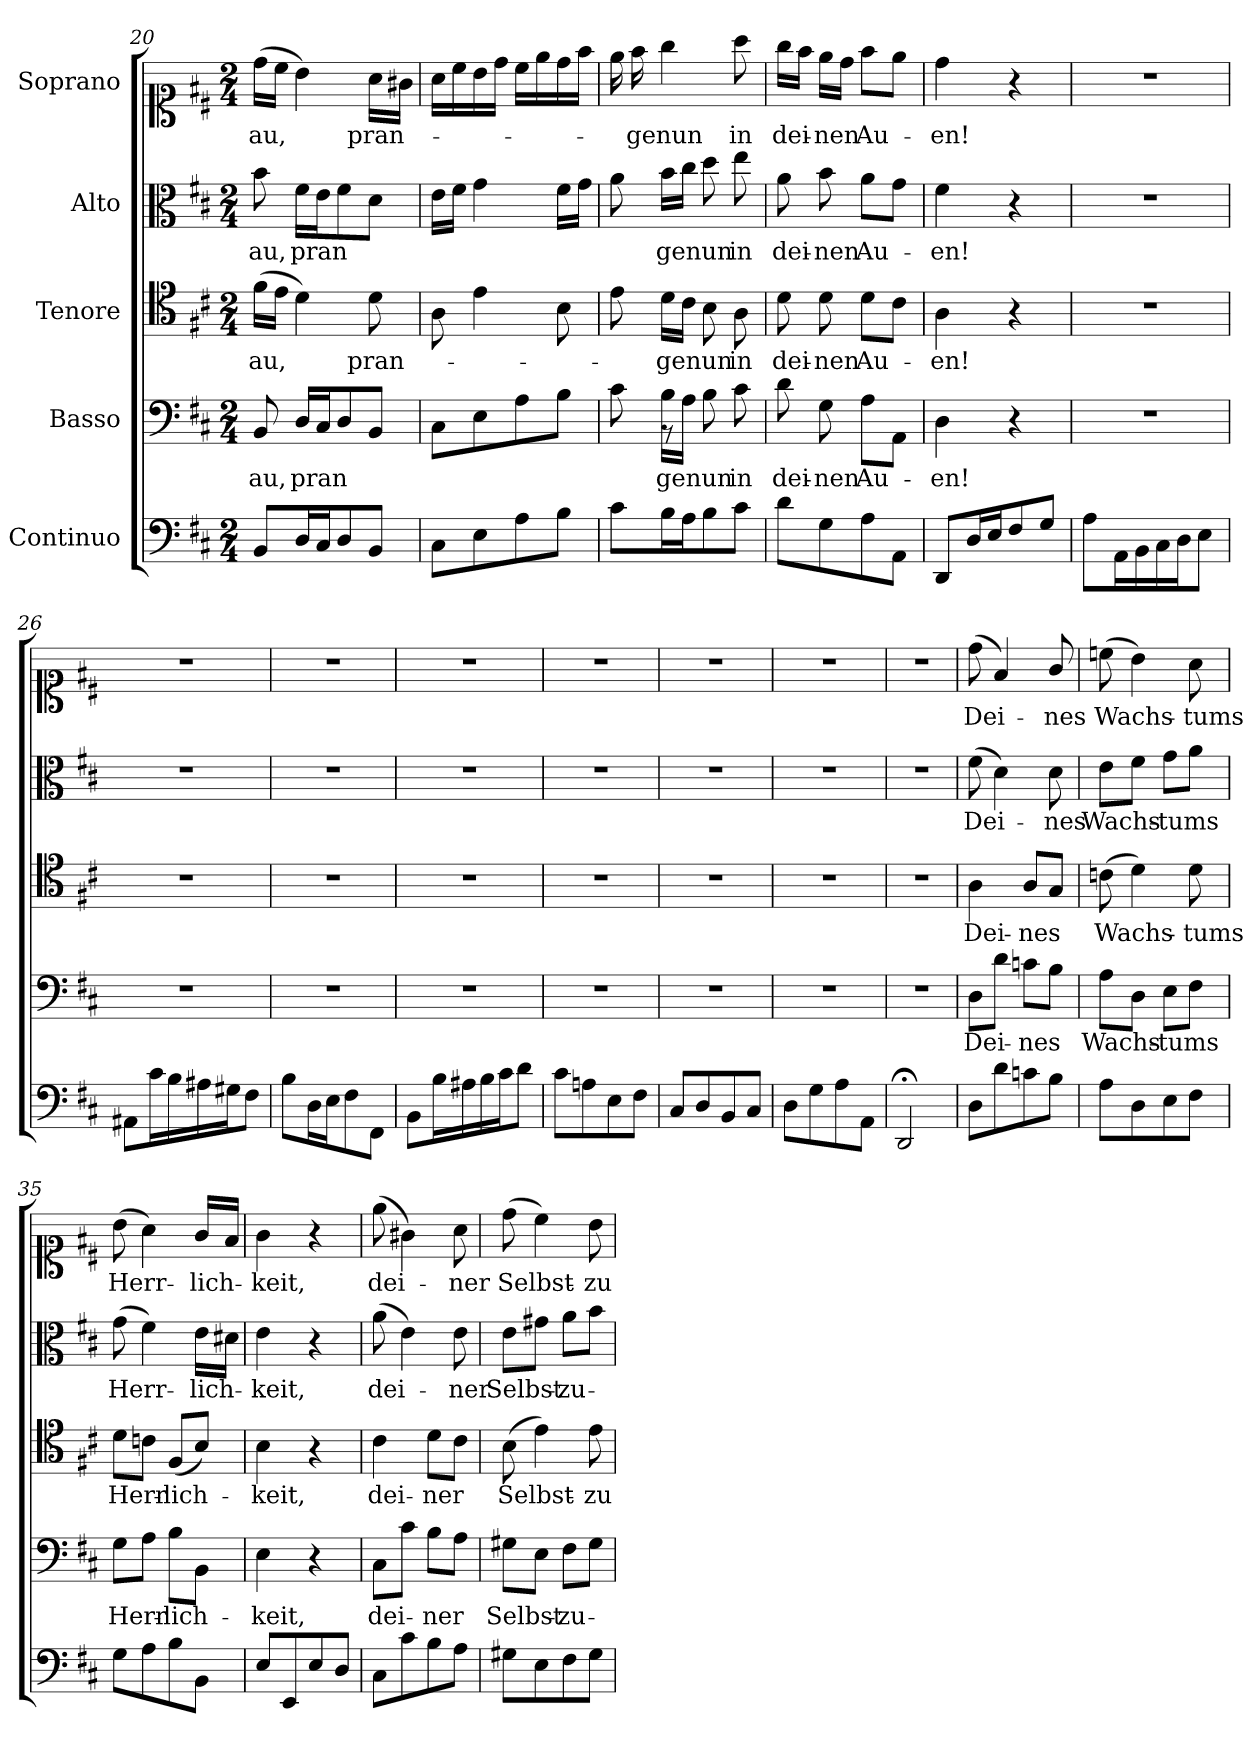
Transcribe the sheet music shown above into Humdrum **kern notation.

**kern	**kern	**text	**kern	**text	**kern	**text	**kern	**text
*part5	*part4	*part4	*part3	*part3	*part2	*part2	*part1	*part1
*staff5	*staff4	*staff4	*staff3	*staff3	*staff2	*staff2	*staff1	*staff1
*I"Continuo	*I"Basso	*	*I"Tenore	*	*I"Alto	*	*I"Soprano	*
*clefF4	*clefF4	*	*clefC4	*	*clefC3	*	*clefC1	*
*k[f#c#]	*k[f#c#]	*	*k[f#c#]	*	*k[f#c#]	*	*k[f#c#]	*
*M2/4	*M2/4	*	*M2/4	*	*M2/4	*	*M2/4	*
=20	=20	=20	=20	=20	=20	=20	=20	=20
!	!	!LO:LY:b	!	!LO:LY:b	!	!LO:LY:b	!	!LO:LY:b
8BB/L	8BB/	-au,	(16f#\LL	-au,	8b\	-au,	(16dd\LL	-au,
.	.	.	16e\JJ	.	.	.	16cc#\JJ	.
!	!	!LO:LY:b	!	!	!	!LO:LY:b	!	!
16D/L	16D/LL	pran-	4d\)	.	16f#\LL	pran-	4b\)	.
16C#/J	16C#/J	.	.	.	16e\J	.	.	.
8D/	8D/	.	.	.	8f#\	.	.	.
!	!	!	!	!LO:LY:b	!	!	!	!LO:LY:b
8BB/J	8BB/J	.	8d\	pran-	8d\J	.	16a\LL	pran-
.	.	.	.	.	.	.	16g#X\JJ	.
=21	=21	=21	=21	=21	=21	=21	=21	=21
8C#\L	8C#\L	.	8A\	.	16e\LL	.	16a\LL	.
.	.	.	.	.	16f#\JJ	.	16cc#\	.
8E\	8E\	.	4e\	.	4g\	.	16b\	.
.	.	.	.	.	.	.	16dd\JJ	.
8A\	8A\	.	.	.	.	.	16cc#\LL	.
.	.	.	.	.	.	.	16ee\	.
8B\J	8B\J	.	8B\	.	16f#\LL	.	16dd\	.
.	.	.	.	.	16g\JJ	.	16ff#\JJ	.
=22	=22	=22	=22	=22	=22	=22	=22	=22
!	!	!LO:LY:b	!	!	!	!LO:LY:b	!	!
*	*^	*	*	*	*	*	*	*
8c#\L	8c#\	8ryy	--	8e\	.	8a\	--	16ee\	.
!	!	!	!	!	!	!	!	!	!LO:LY:b
.	.	.	.	.	.	.	.	16ff#\	ge
!	!	!	!LO:LY:b	!	!LO:LY:b	!	!LO:LY:b	!	!LO:LY:b
16B\L	16B\LL	8r	ge	16d\LL	ge	16b\LL	ge	4gg\	nun
16A\J	16A\JJ	.	.	16c#\JJ	.	16cc#\JJ	.	.	.
!	!	!	!LO:LY:b	!	!LO:LY:b	!	!LO:LY:b	!	!
8B\	8B\	4ryy	nun	8B\	nun	8dd\	nun	.	.
!	!	!	!LO:LY:b	!	!LO:LY:b	!	!LO:LY:b	!	!LO:LY:b
8c#\J	8c#\	.	in	8A\	in	8ee\	in	8aa\	in
*	*v	*v	*	*	*	*	*	*	*
=23	=23	=23	=23	=23	=23	=23	=23	=23
!	!	!LO:LY:b	!	!LO:LY:b	!	!LO:LY:b	!	!LO:LY:b
8d\L	8d\	dei-	8d\	dei-	8a\	dei-	16gg\LL	dei-
.	.	.	.	.	.	.	16ff#\JJ	.
!	!	!LO:LY:b	!	!LO:LY:b	!	!LO:LY:b	!	!LO:LY:b
8G\	8G\	-nen	8d\	-nen	8b\	-nen	16ee\LL	-nen
.	.	.	.	.	.	.	16dd\JJ	.
!	!	!LO:LY:b	!	!LO:LY:b	!	!LO:LY:b	!	!LO:LY:b
8A\	8A\L	Au-	8d\L	Au-	8a\L	Au-	8ff#\L	Au-
8AA\J	8AA\J	.	8c#\J	.	8g\J	.	8ee\J	.
=24	=24	=24	=24	=24	=24	=24	=24	=24
!	!	!LO:LY:b	!	!LO:LY:b	!	!LO:LY:b	!	!LO:LY:b
8DD/L	4D\	-en!	4A\	-en!	4f#\	-en!	4dd\	en!
16D/L	.	.	.	.	.	.	.	.
16E/J	.	.	.	.	.	.	.	.
8F#/	4r	.	4r	.	4r	.	4r	.
8G/J	.	.	.	.	.	.	.	.
=25	=25	=25	=25	=25	=25	=25	=25	=25
8A\L	2r	.	2r	.	2r	.	2r	.
16AA\L	.	.	.	.	.	.	.	.
16BB\	.	.	.	.	.	.	.	.
16C#\	.	.	.	.	.	.	.	.
16D\J	.	.	.	.	.	.	.	.
8E\J	.	.	.	.	.	.	.	.
=26	=26	=26	=26	=26	=26	=26	=26	=26
8AA#X\L	2r	.	2r	.	2r	.	2r	.
16c#\L	.	.	.	.	.	.	.	.
16B\	.	.	.	.	.	.	.	.
16A#X\	.	.	.	.	.	.	.	.
16G#X\J	.	.	.	.	.	.	.	.
8F#\J	.	.	.	.	.	.	.	.
!!LO:PB:g=z
=27	=27	=27	=27	=27	=27	=27	=27	=27
8B\L	2r	.	2r	.	2r	.	2r	.
16D\L	.	.	.	.	.	.	.	.
16E\J	.	.	.	.	.	.	.	.
8F#\	.	.	.	.	.	.	.	.
8FF#\J	.	.	.	.	.	.	.	.
=28	=28	=28	=28	=28	=28	=28	=28	=28
8BB\L	2r	.	2r	.	2r	.	2r	.
16B\L	.	.	.	.	.	.	.	.
16A#X\	.	.	.	.	.	.	.	.
16B\	.	.	.	.	.	.	.	.
16c#\J	.	.	.	.	.	.	.	.
8d\J	.	.	.	.	.	.	.	.
=29	=29	=29	=29	=29	=29	=29	=29	=29
8c#\L	2r	.	2r	.	2r	.	2r	.
8An\	.	.	.	.	.	.	.	.
8E\	.	.	.	.	.	.	.	.
8F#\J	.	.	.	.	.	.	.	.
=30	=30	=30	=30	=30	=30	=30	=30	=30
8C#/L	2r	.	2r	.	2r	.	2r	.
8D/	.	.	.	.	.	.	.	.
8BB/	.	.	.	.	.	.	.	.
8C#/J	.	.	.	.	.	.	.	.
=31	=31	=31	=31	=31	=31	=31	=31	=31
8D\L	2r	.	2r	.	2r	.	2r	.
8G\	.	.	.	.	.	.	.	.
8A\	.	.	.	.	.	.	.	.
8AA\J	.	.	.	.	.	.	.	.
=32	=32	=32	=32	=32	=32	=32	=32	=32
2DD;/	2r	.	2r	.	2r	.	2r	.
=33	=33	=33	=33	=33	=33	=33	=33	=33
!	!	!LO:LY:b	!	!LO:LY:b	!	!LO:LY:b	!	!LO:LY:b
8D\L	8D\L	Dei-	4A\	Dei-	(8f#\	Dei-	(8dd\	Dei-
8d\	8d\J	.	.	.	4d\)	.	4f#/)	.
!	!	!LO:LY:b	!	!LO:LY:b	!	!	!	!
8cn\	8cn\L	-nes	8A/L	-nes	.	.	.	.
!	!	!	!	!	!	!LO:LY:b	!	!LO:LY:b
8B\J	8B\J	.	8G/J	.	8d\	-nes	8g/	-nes
=34	=34	=34	=34	=34	=34	=34	=34	=34
!	!	!LO:LY:b	!	!LO:LY:b	!	!LO:LY:b	!	!LO:LY:b
8A\L	8A\L	Wachs-	(8cn\	Wachs-	8e\L	Wachs-	(8ccn\	Wachs-
8D\	8D\J	.	4d\)	.	8f#\J	.	4b\)	.
!	!	!LO:LY:b	!	!	!	!LO:LY:b	!	!
8E\	8E\L	-tums	.	.	8g\L	-tums	.	.
!	!	!	!	!LO:LY:b	!	!	!	!LO:LY:b
8F#\J	8F#\J	.	8d\	-tums	8a\J	.	8a\	-tums
=35	=35	=35	=35	=35	=35	=35	=35	=35
!	!	!LO:LY:b	!	!LO:LY:b	!	!LO:LY:b	!	!LO:LY:b
8G\L	8G\L	Herr-	8d\L	Herr-	(8g\	Herr-	(8b\	Herr-
8A\	8A\J	.	8cn\J	.	4f#\)	.	4a\)	.
!	!	!LO:LY:b	!	!LO:LY:b	!	!	!	!
8B\	8B\L	-lich-	(8F#/L	-lich-	.	.	.	.
!	!	!	!	!	!	!LO:LY:b	!	!LO:LY:b
8BB\J	8BB\J	.	8B/J)	.	16e\LL	-lich-	16g/LL	-lich-
.	.	.	.	.	16d#X\JJ	.	16f#/JJ	.
=36	=36	=36	=36	=36	=36	=36	=36	=36
!	!	!LO:LY:b	!	!LO:LY:b	!	!LO:LY:b	!	!LO:LY:b
8E/L	4E\	-keit,	4B\	-keit,	4e\	-keit,	4g\	-keit,
8EE/	.	.	.	.	.	.	.	.
8E/	4r	.	4r	.	4r	.	4r	.
8D/J	.	.	.	.	.	.	.	.
=37	=37	=37	=37	=37	=37	=37	=37	=37
!	!	!LO:LY:b	!	!LO:LY:b	!	!LO:LY:b	!	!LO:LY:b
8C#\L	8C#\L	dei-	4c#\	dei-	(8a\	dei-	(8ee\	dei-
8c#\	8c#\J	.	.	.	4e\)	.	4g#X\)	.
!	!	!LO:LY:b	!	!LO:LY:b	!	!	!	!
8B\	8B\L	-ner	8d\L	-ner	.	.	.	.
!	!	!	!	!	!	!LO:LY:b	!	!LO:LY:b
8A\J	8A\J	.	8c#\J	.	8e\	-ner	8a\	-ner
!!LO:LB:g=z
=38	=38	=38	=38	=38	=38	=38	=38	=38
!	!	!LO:LY:b	!	!LO:LY:b	!	!LO:LY:b	!	!LO:LY:b
8G#X\L	8G#X\L	Selbst-	(8B\	Selbst-	8e\L	Selbst-	(8dd\	Selbst-
8E\	8E\J	.	4e\)	.	8g#X\J	.	4cc#\)	.
!	!	!LO:LY:b	!	!	!	!LO:LY:b	!	!
8F#\	8F#\L	-zu-	.	.	8a\L	-zu-	.	.
!	!	!	!	!LO:LY:b	!	!	!	!LO:LY:b
8G#\J	8G#\J	.	8e\	-zu-	8b\J	.	8b\	-zu-
=	=	=	=	=	=	=	=	=
*-	*-	*-	*-	*-	*-	*-	*-	*-
